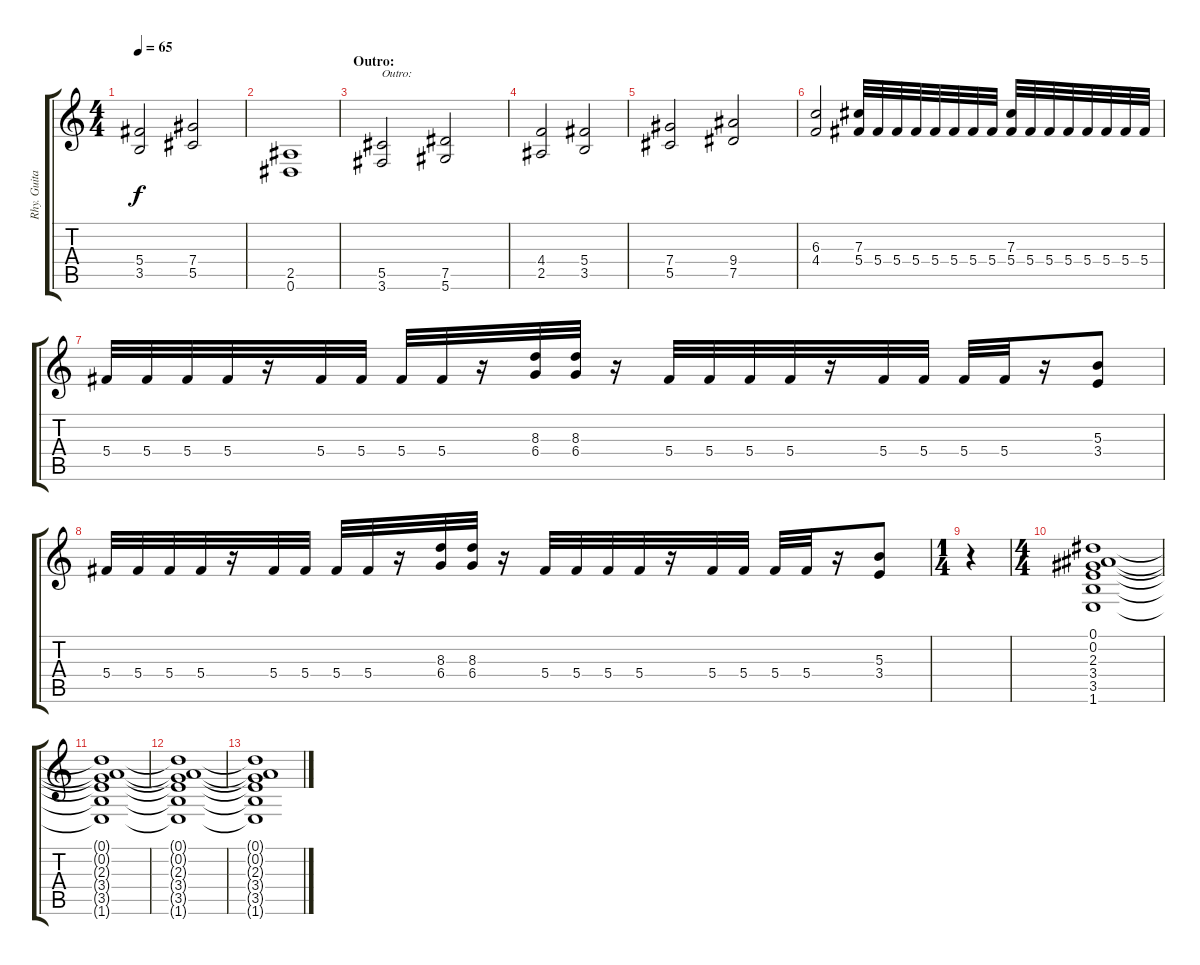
\track ("Rhy. Guitar 2" "Rhy. Guita") {instrument distortionguitar}
\staff {score tabs}
\tuning (Eb4 Bb3 Gb3 Db3 Ab2 Eb2) {hide}
\ts (4 4)
\tempo 65
\clef g2
\ks c
(5.4 3.5).2{dy f} (7.4 5.5).2 |
(2.5 0.6).1 |
\section ("" "Outro:")
(5.5 3.6).2{txt "Outro:"} (7.5 5.6).2 |
(4.4 2.5).2 (5.4 3.5).2 |
(7.4 5.5).2 (9.4 7.5).2 |
(6.3 4.4).2 (7.3 5.4).32 5.4.32 5.4.32 5.4.32 5.4.32 5.4.32 5.4.32 5.4.32 (7.3 5.4).32 5.4.32 5.4.32 5.4.32 5.4.32 5.4.32 5.4.32 5.4.32 |
5.4.32 5.4.32 5.4.32 5.4.32 r.16 5.4.32 5.4.32 5.4.32 5.4.32 r.16 (8.3 6.4).32 (8.3 6.4).32 r.16 5.4.32 5.4.32 5.4.32 5.4.32 r.16 5.4.32 5.4.32 5.4.32 5.4.32 r.16 (5.3 3.4).8 |
5.4.32 5.4.32 5.4.32 5.4.32 r.16 5.4.32 5.4.32 5.4.32 5.4.32 r.16 (8.3 6.4).32 (8.3 6.4).32 r.16 5.4.32 5.4.32 5.4.32 5.4.32 r.16 5.4.32 5.4.32 5.4.32 5.4.32 r.16 (5.3 3.4).8 |
\ts (1 4)
r.4 |
\ts (4 4)
(0.1 0.2 2.3 3.4 3.5 1.6).1 |
(0.1{t} 0.2{t} 2.3{t} 3.4{t} 3.5{t} 1.6{t}).1 |
(0.1{t} 0.2{t} 2.3{t} 3.4{t} 3.5{t} 1.6{t}).1 |
(0.1{t} 0.2{t} 2.3{t} 3.4{t} 3.5{t} 1.6{t}).1
